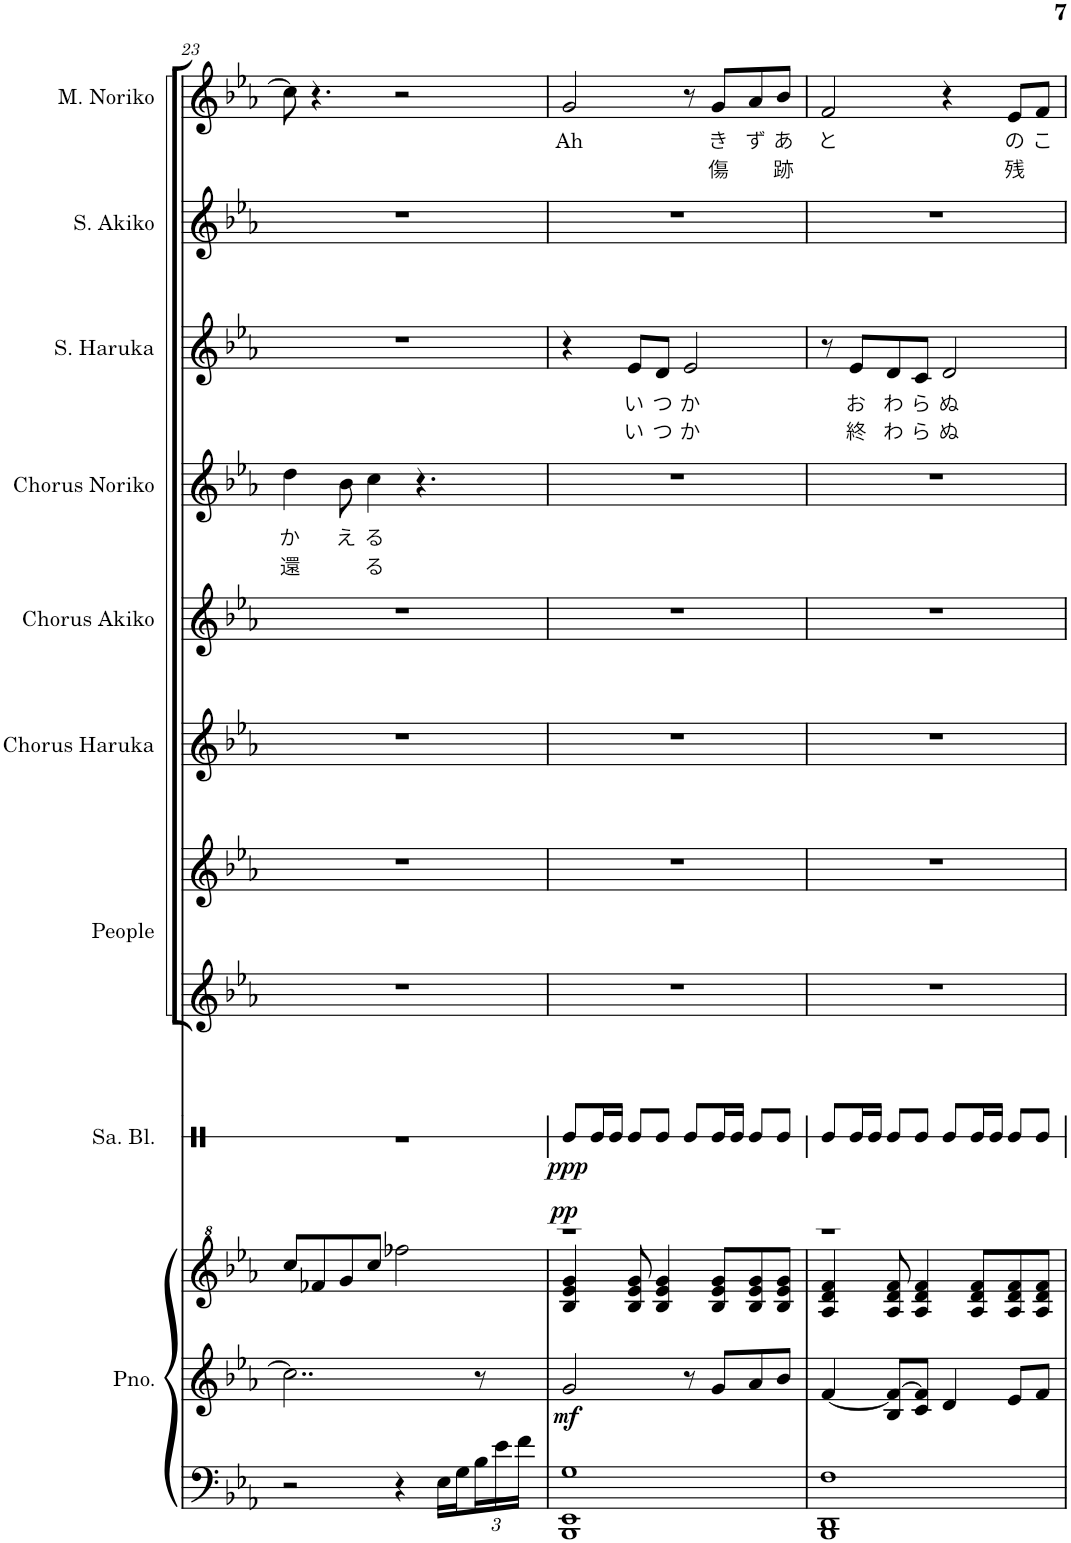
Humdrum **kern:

**kern	**kern	**kern	**dynam	**kern	**dynam	**kern	**kern	**kern	**kern	**kern	**text	**text	**kern	**text	**text	**kern	**kern	**text	**text
*part9	*part9	*part9	*part9	*part8	*part8	*part7	*part7	*part6	*part5	*part4	*part4	*part4	*part3	*part3	*part3	*part2	*part1	*part1	*part1
*staff12	*staff11	*staff10	*staff10/11/12	*staff9	*staff9	*staff8	*staff7	*staff6	*staff5	*staff4	*staff4	*staff4	*staff3	*staff3	*staff3	*staff2	*staff1	*staff1	*staff1
*I"钢琴	*	*	*	*I"沙锤块	*	*I"人们	*	*I"霜月はるか和声	*I"志方あきこ和声	*I"みとせのりこ和声	*	*	*I"霜月はるか	*	*	*I"志方あきこ	*I"みとせのりこ	*	*
!!LO:PB:g=z
*clefF4	*clefG2	*clefG^2	*	*clefX	*	*clefG2	*clefG2	*clefG2	*clefG2	*clefG2	*	*	*clefG2	*	*	*clefG2	*clefG2	*	*
*k[b-e-a-]	*k[b-e-a-]	*k[b-e-a-]	*	*k[]	*	*k[b-e-a-]	*k[b-e-a-]	*k[b-e-a-]	*k[b-e-a-]	*k[b-e-a-]	*	*	*k[b-e-a-]	*	*	*k[b-e-a-]	*k[b-e-a-]	*	*
*M4/4	*M4/4	*M4/4	*	*M4/4	*	*M4/4	*M4/4	*M4/4	*M4/4	*M4/4	*	*	*M4/4	*	*	*M4/4	*M4/4	*	*
=23	=23	=23	=23	=23	=23	=23	=23	=23	=23	=23	=23	=23	=23	=23	=23	=23	=23	=23	=23
!	!	!	!	!	!	!	!	!	!	!	!LO:LY:b	!LO:LY:b	!	!	!	!	!	!	!
2r	2..cc\]	8ccc/L	.	1r	.	1r	1r	1r	1r	4dd\	か	還	1r	.	.	1r	8cc\]	.	.
.	.	8ff-X/	.	.	.	.	.	.	.	.	.	.	.	.	.	.	4.r	.	.
!	!	!	!	!	!	!	!	!	!	!	!LO:LY:b	!	!	!	!	!	!	!	!
.	.	8gg/	.	.	.	.	.	.	.	8b-\	え	.	.	.	.	.	.	.	.
!	!	!	!	!	!	!	!	!	!	!	!LO:LY:b	!LO:LY:b	!	!	!	!	!	!	!
.	.	8ccc/J	.	.	.	.	.	.	.	4cc\	る	る	.	.	.	.	.	.	.
4r	.	2fff-X\	.	.	.	.	.	.	.	.	.	.	.	.	.	.	2r	.	.
.	.	.	.	.	.	.	.	.	.	4.r	.	.	.	.	.	.	.	.	.
16E-\LL	.	.	.	.	.	.	.	.	.	.	.	.	.	.	.	.	.	.	.
16G\	.	.	.	.	.	.	.	.	.	.	.	.	.	.	.	.	.	.	.
*Xbrackettup	*	*	*	*	*	*	*	*	*	*	*	*	*	*	*	*	*	*	*
24B-\	8r	.	.	.	.	.	.	.	.	.	.	.	.	.	.	.	.	.	.
24e-\	.	.	.	.	.	.	.	.	.	.	.	.	.	.	.	.	.	.	.
24f\JJ	.	.	.	.	.	.	.	.	.	.	.	.	.	.	.	.	.	.	.
=24	=24	=24	=24	=24	=24	=24	=24	=24	=24	=24	=24	=24	=24	=24	=24	=24	=24	=24	=24
*	*	*^	*	*	*	*	*	*	*	*	*	*	*	*	*	*	*	*	*
!	!	!	!	!LO:DY:b=2	!	!	!	!	!	!	!	!	!	!	!	!	!	!	!LO:LY:b	!
!	!	!	!	!LO:DY:n=1:a	!	!LO:DY:b	!	!	!	!	!	!	!	!	!	!	!	!	!	!
1BBB- 1EE- 1G	2g/	1r	4b-/ 4ee-/ 4gg/	mf pp	8Re/L	ppp	1r	1r	1r	1r	1r	.	.	4r	.	.	1r	2g/	Ah	.
.	.	.	.	.	16Re/L	.	.	.	.	.	.	.	.	.	.	.	.	.	.	.
.	.	.	.	.	16Re/JJ	.	.	.	.	.	.	.	.	.	.	.	.	.	.	.
!	!	!	!	!	!	!	!	!	!	!	!	!	!	!	!LO:LY:b	!LO:LY:b	!	!	!	!
.	.	.	8b-/ 8ee-/ 8gg/	.	8Re/L	.	.	.	.	.	.	.	.	8e-/L	い	い	.	.	.	.
!	!	!	!	!	!	!	!	!	!	!	!	!	!	!	!LO:LY:b	!LO:LY:b	!	!	!	!
.	.	.	4b-/ 4ee-/ 4gg/	.	8Re/J	.	.	.	.	.	.	.	.	8d/J	つ	つ	.	.	.	.
!	!	!	!	!	!	!	!	!	!	!	!	!	!	!	!LO:LY:b	!LO:LY:b	!	!	!	!
.	8r	.	.	.	8Re/L	.	.	.	.	.	.	.	.	2e-/	か	か	.	8r	.	.
!	!	!	!	!	!	!	!	!	!	!	!	!	!	!	!	!	!	!	!LO:LY:b	!LO:LY:b
.	8g/L	.	8b-/ 8ee-/ 8gg/L	.	16Re/L	.	.	.	.	.	.	.	.	.	.	.	.	8g/L	き	傷
.	.	.	.	.	16Re/JJ	.	.	.	.	.	.	.	.	.	.	.	.	.	.	.
!	!	!	!	!	!	!	!	!	!	!	!	!	!	!	!	!	!	!	!LO:LY:b	!
.	8a-/	.	8b-/ 8ee-/ 8gg/	.	8Re/L	.	.	.	.	.	.	.	.	.	.	.	.	8a-/	ず	.
!	!	!	!	!	!	!	!	!	!	!	!	!	!	!	!	!	!	!	!LO:LY:b	!LO:LY:b
.	8b-/J	.	8b-/ 8ee-/ 8gg/J	.	8Re/J	.	.	.	.	.	.	.	.	.	.	.	.	8b-/J	あ	跡
=25	=25	=25	=25	=25	=25	=25	=25	=25	=25	=25	=25	=25	=25	=25	=25	=25	=25	=25	=25	=25
!	!	!	!	!	!	!	!	!	!	!	!	!	!	!	!	!	!	!	!LO:LY:b	!
1BBB- 1DD 1F	[4f/	1r	4a-/ 4dd/ 4ff/	.	8Re/L	.	1r	1r	1r	1r	1r	.	.	8r	.	.	1r	2f/	と	.
!	!	!	!	!	!	!	!	!	!	!	!	!	!	!	!LO:LY:b	!LO:LY:b	!	!	!	!
.	.	.	.	.	16Re/L	.	.	.	.	.	.	.	.	8e-/L	お	終	.	.	.	.
.	.	.	.	.	16Re/JJ	.	.	.	.	.	.	.	.	.	.	.	.	.	.	.
!	!	!	!	!	!	!	!	!	!	!	!	!	!	!	!LO:LY:b	!LO:LY:b	!	!	!	!
.	8B-/ 8f/_L	.	8a-/ 8dd/ 8ff/	.	8Re/L	.	.	.	.	.	.	.	.	8d/	わ	わ	.	.	.	.
!	!	!	!	!	!	!	!	!	!	!	!	!	!	!	!LO:LY:b	!LO:LY:b	!	!	!	!
.	8c/ 8f/]J	.	4a-/ 4dd/ 4ff/	.	8Re/J	.	.	.	.	.	.	.	.	8c/J	ら	ら	.	.	.	.
!	!	!	!	!	!	!	!	!	!	!	!	!	!	!	!LO:LY:b	!LO:LY:b	!	!	!	!
.	4d/	.	.	.	8Re/L	.	.	.	.	.	.	.	.	2d/	ぬ	ぬ	.	4r	.	.
.	.	.	8a-/ 8dd/ 8ff/L	.	16Re/L	.	.	.	.	.	.	.	.	.	.	.	.	.	.	.
.	.	.	.	.	16Re/JJ	.	.	.	.	.	.	.	.	.	.	.	.	.	.	.
!	!	!	!	!	!	!	!	!	!	!	!	!	!	!	!	!	!	!	!LO:LY:b	!LO:LY:b
.	8e-/L	.	8a-/ 8dd/ 8ff/	.	8Re/L	.	.	.	.	.	.	.	.	.	.	.	.	8e-/L	の	残
!	!	!	!	!	!	!	!	!	!	!	!	!	!	!	!	!	!	!	!LO:LY:b	!
.	8f/J	.	8a-/ 8dd/ 8ff/J	.	8Re/J	.	.	.	.	.	.	.	.	.	.	.	.	8f/J	こ	.
*	*	*v	*v	*	*	*	*	*	*	*	*	*	*	*	*	*	*	*	*	*
=	=	=	=	=	=	=	=	=	=	=	=	=	=	=	=	=	=	=	=
*-	*-	*-	*-	*-	*-	*-	*-	*-	*-	*-	*-	*-	*-	*-	*-	*-	*-	*-	*-
